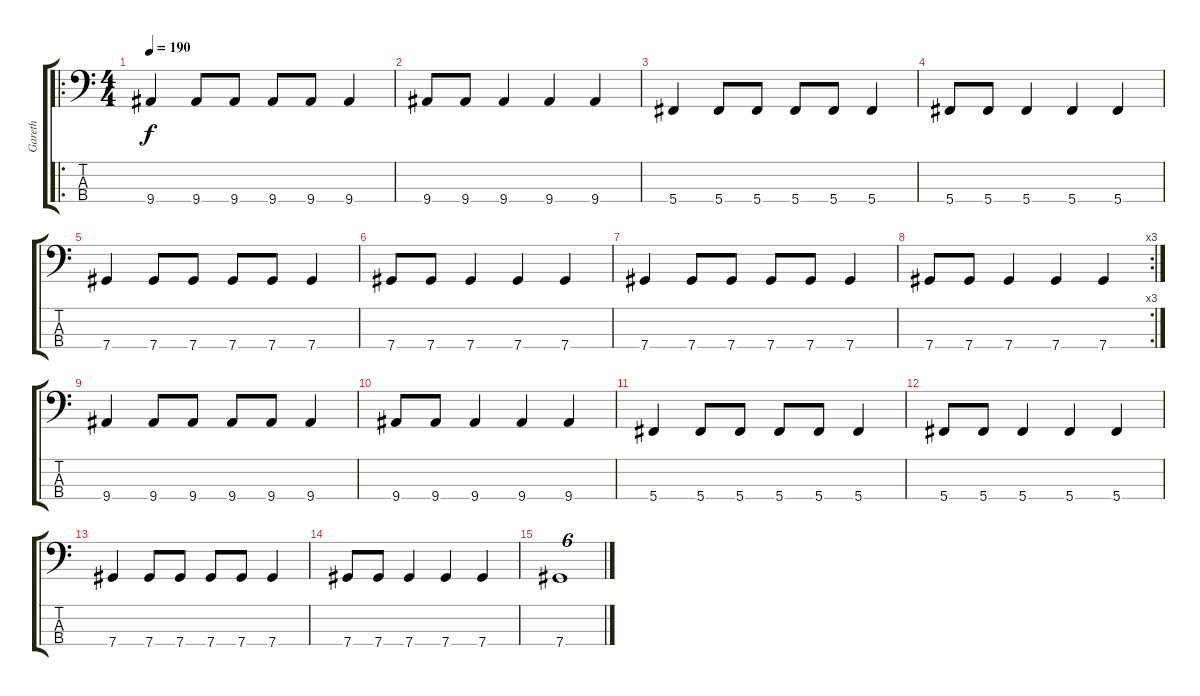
\track ("Gareth" "Gareth") {instrument electricbasspick}
\staff {score tabs}
\tuning (Gb2 Db2 Ab1 Db1) {hide}
\ro
\ts (4 4)
\tempo 190
\clef f4
\ks c
9.4.4{dy f} 9.4.8 9.4.8 9.4.8 9.4.8 9.4.4 |
9.4.8 9.4.8 9.4.4 9.4.4 9.4.4 |
5.4.4 5.4.8 5.4.8 5.4.8 5.4.8 5.4.4 |
5.4.8 5.4.8 5.4.4 5.4.4 5.4.4 |
7.4.4 7.4.8 7.4.8 7.4.8 7.4.8 7.4.4 |
7.4.8 7.4.8 7.4.4 7.4.4 7.4.4 |
7.4.4 7.4.8 7.4.8 7.4.8 7.4.8 7.4.4 |
\rc 3
7.4.8 7.4.8 7.4.4 7.4.4 7.4.4 |
9.4.4 9.4.8 9.4.8 9.4.8 9.4.8 9.4.4 |
9.4.8 9.4.8 9.4.4 9.4.4 9.4.4 |
5.4.4 5.4.8 5.4.8 5.4.8 5.4.8 5.4.4 |
5.4.8 5.4.8 5.4.4 5.4.4 5.4.4 |
7.4.4 7.4.8 7.4.8 7.4.8 7.4.8 7.4.4 |
7.4.8 7.4.8 7.4.4 7.4.4 7.4.4 |
7.4.1{tu (6 4)}
